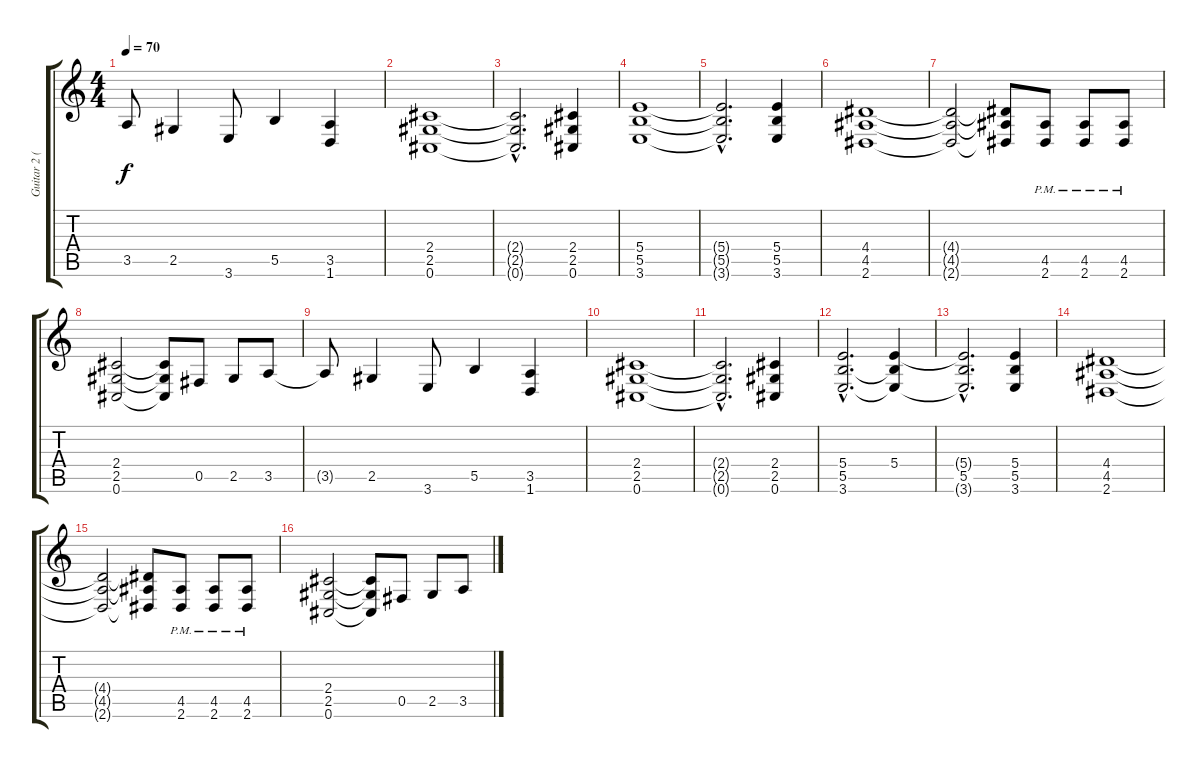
\track ("Guitar 2 (Distortion)" "Guitar 2 (") {instrument distortionguitar}
\staff {score tabs}
\tuning (Db4 Ab3 E3 B2 Gb2 Db2) {hide}
\ts (4 4)
\tempo 70
\clef g2
\ks c
3.5{t}.8{dy f} 2.5.4 3.6.8 5.5.4 (3.5 1.6).4 |
(2.4 2.5 0.6).1 |
(2.4{hac t} 2.5{hac t} 0.6{hac t}).2{d} (2.4 2.5 0.6).4 |
(5.4 5.5 3.6).1 |
(5.4{hac t} 5.5{hac t} 3.6{hac t}).2{d} (5.4 5.5 3.6).4 |
(4.4 4.5 2.6).1 |
(4.4{t} 4.5{t} 2.6{t}).2 (4.4{t} 4.5{t} 2.6{t}).8 (4.5{pm} 2.6{pm}).8 (4.5{pm} 2.6{pm}).8 (4.5{pm} 2.6{pm}).8 |
(2.4 2.5 0.6).2 (2.4{t} 2.5{t} 0.6{t}).8 0.5.8 2.5.8 3.5.8 |
3.5{t}.8 2.5.4 3.6.8 5.5.4 (3.5 1.6).4 |
(2.4 2.5 0.6).1 |
(2.4{hac t} 2.5{hac t} 0.6{hac t}).2{d} (2.4 2.5 0.6).4 |
(5.4{hac} 5.5{hac} 3.6{hac}).2{d} (5.4 5.5{t} 3.6{t}).4 |
(5.4{hac t} 5.5{hac} 3.6{hac t}).2{d} (5.4 5.5 3.6).4 |
(4.4 4.5 2.6).1 |
(4.4{t} 4.5{t} 2.6{t}).2 (4.4{t} 4.5{t} 2.6{t}).8 (4.5{pm} 2.6{pm}).8 (4.5{pm} 2.6{pm}).8 (4.5{pm} 2.6{pm}).8 |
(2.4 2.5 0.6).2 (2.4{t} 2.5{t} 0.6{t}).8 0.5.8 2.5.8 3.5.8
